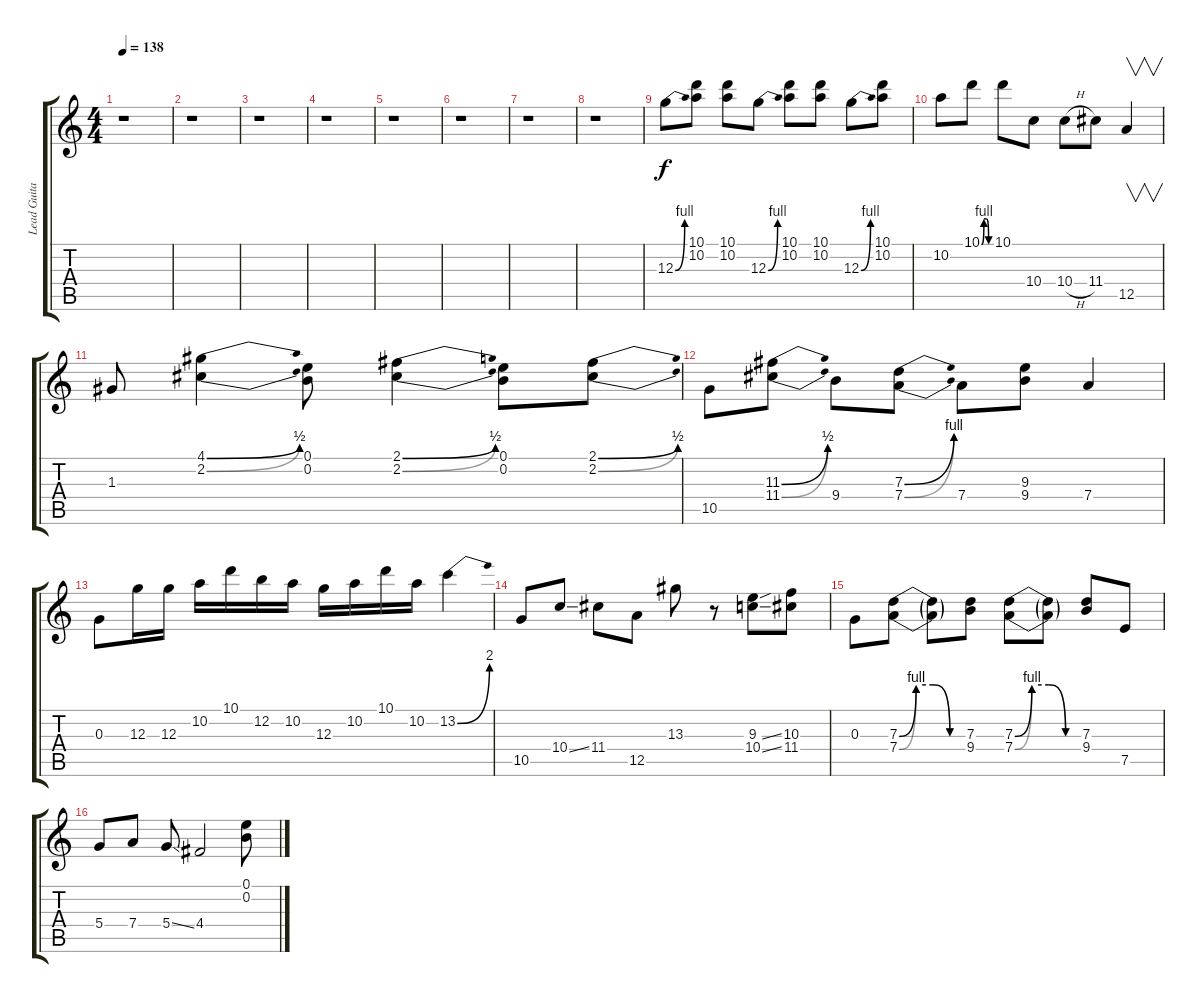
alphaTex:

\track ("Lead Guitar" "Lead Guita") {instrument distortionguitar}
\staff {score tabs}
\tuning (E4 B3 G3 D3 A2 E2) {hide}
\ts (4 4)
\tempo 138
\clef g2
\ks c
r.1{dy f} |
r.1 |
r.1 |
r.1 |
r.1 |
r.1 |
r.1 |
r.1 |
12.3{be (bend 0 0 60 4)}.8 (10.1 10.2).8 (10.1 10.2).8 12.3{be (bend 0 0 60 4)}.8 (10.1 10.2).8 (10.1 10.2).8 12.3{be (bend 0 0 60 4)}.8 (10.1 10.2).8 |
10.2.8 10.1{be (custom 0 0 15 4 30 4 45 0 60 0)}.8 10.1.8 10.4.8 10.4{h}.8 11.4.8 12.5.4{v} |
1.3.8 (4.1{be (bend 0 0 60 2)} 2.2{be (bend 0 0 60 2)}).4 (0.1 0.2).8 (2.1{be (bend 0 0 60 2)} 2.2{be (bend 0 0 60 2)}).4 (0.1 0.2).8 (2.1{be (bend 0 0 60 2)} 2.2{be (bend 0 0 60 2)}).8 |
10.5.8 (11.3{be (bend 0 0 60 2)} 11.4{be (bend 0 0 60 2)}).8 9.4.8 (7.3{be (bend 0 0 60 4)} 7.4{be (bend 0 0 60 4)}).8 7.4.8 (9.3 9.4).8 7.4.4 |
0.3.8 12.3.16 12.3.16 10.2.16 10.1.16 12.2.16 10.2.16 12.3.16 10.2.16 10.1.16 10.2.16 13.2{be (bend 0 0 60 8)}.4 |
10.5.8 10.4{ss}.8 11.4.8 12.5.8 13.3.8 r.8 (9.3{ss} 10.4{ss}).8 (10.3 11.4).8 |
0.3.8 (7.3{be (custom 0 0 15 4 30 4 45 0 60 0)} 7.4{be (custom 0 0 15 4 30 4 45 0 60 0)}).8 (7.3{t} 7.4{t}).8 (7.3 9.4).8 (7.3{be (custom 0 0 15 4 30 4 45 0 60 0)} 7.4{be (custom 0 0 15 4 30 4 45 0 60 0)}).8 (7.3{t} 7.4{t}).8 (7.3 9.4).8 7.5.8 |
5.4.8 7.4.8 5.4{ss}.8 4.4.2 (0.1 0.2).8
